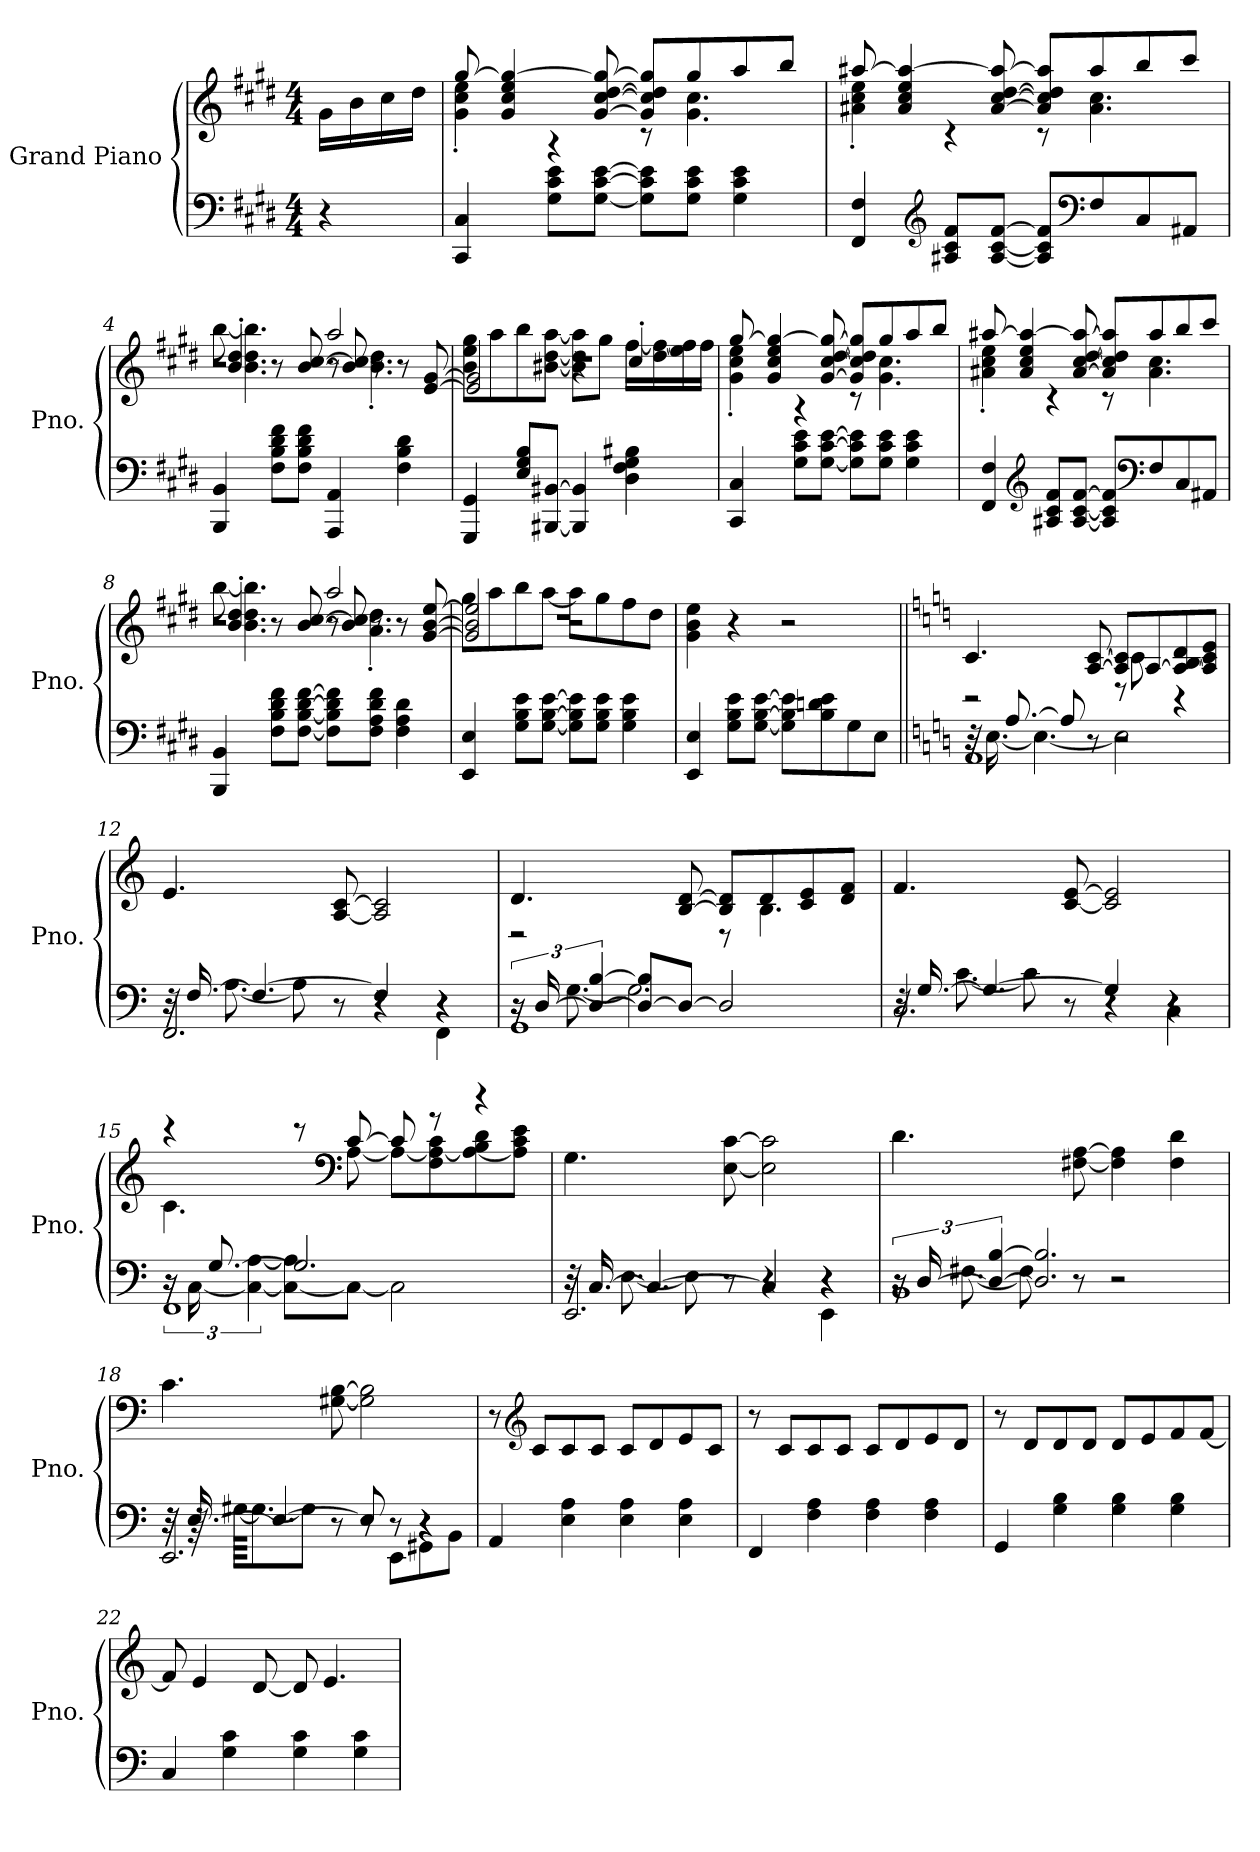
**kern	**kern
*part1	*part1
*staff2	*staff1
*I"Grand Piano	*
*I'Pno.	*
*clefF4	*clefG2
*k[f#c#g#d#]	*k[f#c#g#d#]
*M4/4	*M4/4
*MM170	*MM170
=1	=1
4r	16g#\LL
.	16b\
.	16cc#\
.	16dd#\JJ
=2	=2
*	*^
4CC#/ 4C#/	[8gg#/	4g#\' 4cc#\' 4ee\'
.	4g#/ 4cc#/ 4ee/ 4gg#/_	.
8G#\ 8c#\ 8e\L	.	4r
[8G#\ [8c#\ [8e\J	[8g#/ [8cc#/ [8dd#/ 8gg#/_	.
8G#\] 8c#\] 8e\]L	8g#/] 8cc#/] 8dd#/] 8gg#/]L	8r
8G#\ 8c#\ 8e\J	8gg#/	4.g#\ 4.cc#\
4G#\ 4c#\ 4e\	8aa/	.
.	8bb/J	.
=3	=3	=3
4FF#/ 4F#/	[8aa#X/	4a#X\' 4cc#\' 4ee\'
.	4a#/ 4cc#/ 4ee/ 4aa#/_	.
*clefG2	*	*
8A#X/ 8c#/ 8f#/L	.	4r
[8A#/ [8c#/ [8f#/J	[8a#/ [8cc#/ [8dd#/ 8aa#/_	.
8A#/] 8c#/] 8f#/]L	8a#/] 8cc#/] 8dd#/] 8aa#/]L	8r
*clefF4	*	*
8F#/	8aa#/	4.a#\ 4.cc#\
8C#/	8bb/	.
8AA#X/J	8ccc#/J	.
=4	=4	=4
*	*	*^
4BBB/ 4BB/	2r	[8bb\	4b/' 4dd#/'
.	.	4.b\ 4.dd#\ 4.bb\]	.
8F#\ 8B\ 8d#\ 8f#\L	.	.	8r
8F#\ 8B\ 8d#\ 8f#\J	.	.	[8b/ [8cc#/
4AAA/ 4AA/	2aa/	8r	8b/] 8cc#/]
.	.	4.b\' 4.dd#\'	8r
4F#\ 4B\ 4d#\	.	.	8r
.	.	.	[8e/ [8g#/
!!LO:LB:g=z	!!	!!
=5	=5	=5	=5
4GGG#/ 4GG#/	1r	8b\ 8ee\ 8gg#\L	2e/] 2g#/]
.	.	8aa\	.
8E/ 8G#/ 8B/L	.	8bb\	.
[8BBB#X/ [8BB#X/J	.	[8b#X\ [8dd#\ [8aa\J	.
4BBB#/] 4BB#/]	.	8b#\] 8dd#\] 8aa\]L	4r
.	.	8gg#\J	.
4D#\ 4F#\ 4G#\ 4B#X\	.	[16ff#\LL	4cc#'/
.	.	16dd#\ 16ff#\_	.
.	.	16ee\ 16ff#\]	.
.	.	16ff#\JJ	.
*	*	*v	*v
=6	=6	=6
4CC#/ 4C#/	[8gg#/	4g#\' 4cc#\' 4ee\'
.	4g#/ 4cc#/ 4ee/ 4gg#/_	.
8G#\ 8c#\ 8e\L	.	4r
[8G#\ [8c#\ [8e\J	[8g#/ [8cc#/ [8dd#/ 8gg#/_	.
8G#\] 8c#\] 8e\]L	8g#/] 8cc#/] 8dd#/] 8gg#/]L	8r
8G#\ 8c#\ 8e\J	8gg#/	4.g#\ 4.cc#\
4G#\ 4c#\ 4e\	8aa/	.
.	8bb/J	.
=7	=7	=7
4FF#/ 4F#/	[8aa#X/	4a#X\' 4cc#\' 4ee\'
.	4a#/ 4cc#/ 4ee/ 4aa#/_	.
*clefG2	*	*
8A#X/ 8c#/ 8f#/L	.	4r
[8A#/ [8c#/ [8f#/J	[8a#/ [8cc#/ [8dd#/ 8aa#/_	.
8A#/] 8c#/] 8f#/]L	8a#/] 8cc#/] 8dd#/] 8aa#/]L	8r
*clefF4	*	*
8F#/	8aa#/	4.a#\ 4.cc#\
8C#/	8bb/	.
8AA#X/J	8ccc#/J	.
!!LO:LB:g=z
=8	=8	=8
*	*	*^
4BBB/ 4BB/	2r	[8bb\	4b/' 4dd#/'
.	.	4.b\ 4.dd#\ 4.bb\]	.
8F#\ 8B\ 8d#\ 8f#\L	.	.	8r
[8F#\ [8B\ [8d#\ [8f#\J	.	.	[8b/ [8cc#/
8F#\] 8B\] 8d#\] 8f#\]L	2aa/	8r	8b/] 8cc#/]
8F#\ 8A\ 8d#\ 8f#\J	.	4.a\' 4.dd#\'	8r
4F#\ 4A\ 4d#\	.	.	8r
.	.	.	[8g#/ [8b/ [8ee/
=9	=9	=9	=9
4EE/ 4E/	1r	8gg#\L	2g#/] 2b/] 2ee/]
.	.	8aa\	.
8G#\ 8B\ 8e\L	.	8bb\	.
[8G#\ [8B\ [8e\J	.	[8aa\J	.
8G#\] 8B\] 8e\]L	.	8aa\L]	2r
8G#\ 8B\ 8e\J	.	8gg#\	.
4G#\ 4B\ 4e\	.	8ff#\	.
.	.	8dd#\J	.
*	*v	*v	*v
=10	=10
4EE/ 4E/	4g#\ 4b\ 4ee\
8G#\ 8B\ 8e\L	4r
[8G#\ [8B\ [8e\J	.
8G#\] 8B\] 8e\]L	2r
8B\ 8dn\ 8e\	.
8G#\	.
8E\J	.
!!LO:LB:g=z
=11||	=11||
*k[]	*k[]
*^	*^
*	*^	*	*
16r	32r	1AA	4.c/	2r
.	[16.E\	.	.	.
[8.A/	.	.	.	.
.	4.E\_	.	.	.
8A/]	.	.	.	.
8r	.	.	[8A/ [8c/	.
2r	2E\]	.	8A/] 8c/]L	8r
.	.	.	[8A/	8c\
.	.	.	8A/_ 8B/ 8d/	4r
.	.	.	8A/] 8c/ 8e/J	.
*	*	*	*v	*v
=12	=12	=12	=12
32r	16r	2.FF/	4.e/
[16.F/	.	.	.
.	[8.A\	.	.
4.F/_	.	.	.
.	8A\]	.	.
.	8r	.	[8A/ [8c/
4F/]	4r	.	2A/] 2c/]
4r	4FF\	4r	.
=13	=13	=13	=13
*	*	*	*^
24r	16r	1GG	4.d/	2r
[24D/	.	.	.	.
.	[8.G\	.	.	.
6D/_ [6B/	.	.	.	.
8D/_ 8B/]L	2.G\]	.	.	.
8D/J_	.	.	[8B/ [8d/	.
2D/]	.	.	8B/] 8d/]L	8r
.	.	.	8d/	4.B\
.	.	.	8c/ 8e/	.
.	.	.	8d/ 8f/J	.
*	*	*	*v	*v
!!LO:LB:g=z
=14	=14	=14	=14
32r	16r	2.C/	4.f/
[16.G/	.	.	.
.	[8.c\	.	.
4.G/_	.	.	.
.	8c\]	.	.
.	8r	.	[8c/ [8e/
4G/]	4r	.	2c/] 2e/]
4r	4C\	4r	.
=15	=15	=15	=15
*	*	*	*^
16r	24r	1FF	4r	4.c\
.	[24C\	.	.	.
[8.G/	.	.	.	.
.	6C\_ [6A\	.	.	.
2.G/]	8C\_ 8A\]L	.	8r	.
*	*	*	*clefF4	*
.	8C\J_	.	[8c/	[8A\
.	2C\]	.	8c/]	8A\L_
.	.	.	8r	8F\ 8A\_ 8c\
.	.	.	4r	8A\_ 8B\ 8d\
.	.	.	.	8A\] 8c\ 8e\J
*	*	*	*v	*v
=16	=16	=16	=16
32r	16r	2.EE/	4.G\
[16.C/	.	.	.
.	[8.E\	.	.
4.C/_	.	.	.
.	8E\]	.	.
.	8r	.	[8E\ [8c\
4C/]	4r	.	2E\] 2c\]
4r	4EE\	4r	.
!!LO:PB:g=z
=17	=17	=17	=17
24r	16r	1BB	4.d\
[24D/	.	.	.
.	[8.F#X\	.	.
6D/_ [6B/	.	.	.
2.D/] 2.B/]	8F#\]	.	.
.	8r	.	[8F#X\ [8A\
.	2r	.	4F#\] 4A\]
.	.	.	4F#\ 4d\
=18	=18	=18	=18
32r	32r	2.EE/	4.c\
[16.E/	64r	.	.
.	[64G#X\KKKL	.	.
.	8.G#\_	.	.
4.E/_	.	.	.
.	8G#\J]	.	.
.	8r	.	[8G#X\ [8B\
8E/]	8r	.	2G#\] 2B\]
8r	8EE\L	.	.
4r	8GG#X\	4r	.
.	8BB\J	.	.
*v	*v	*v	*
!!LO:LB:g=z
=19	=19
4AA/	8r
*	*clefG2
.	8c/L
4E\ 4A\	8c/
.	8c/J
4E\ 4A\	8c/L
.	8d/
4E\ 4A\	8e/
.	8c/J
=20	=20
4FF/	8r
.	8c/L
4F\ 4A\	8c/
.	8c/J
4F\ 4A\	8c/L
.	8d/
4F\ 4A\	8e/
.	8d/J
=21	=21
4GG/	8r
.	8d/L
4G\ 4B\	8d/
.	8d/J
4G\ 4B\	8d/L
.	8e/
4G\ 4B\	8f/
.	[8f/J
=22	=22
4C/	8f/]
.	4e/
4G\ 4c\	.
.	[8d/
4G\ 4c\	8d/]
.	4.e/
4G\ 4c\	.
=	=
*-	*-
